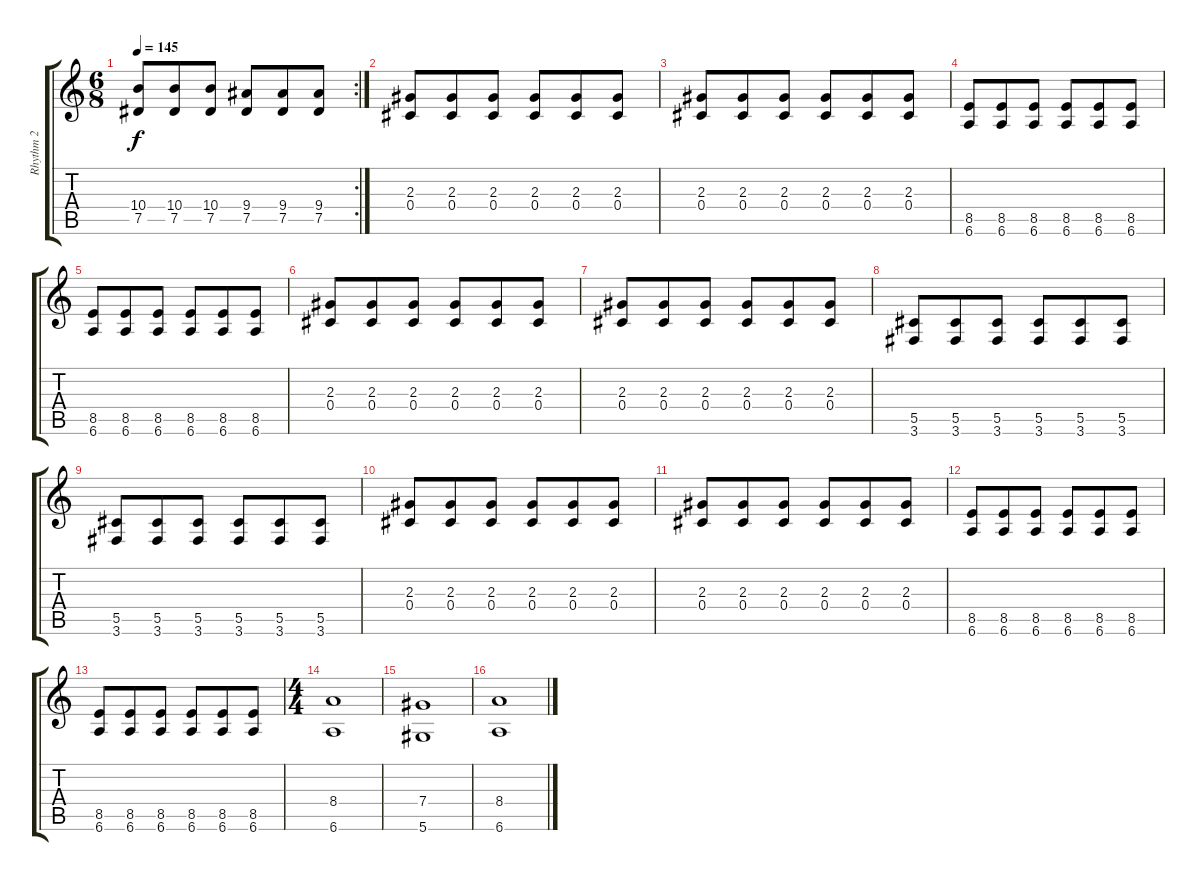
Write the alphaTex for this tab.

\track ("Rhythm 2" "Rhythm 2") {instrument distortionguitar}
\staff {score tabs}
\tuning (Eb4 Bb3 Gb3 Db3 Ab2 Eb2) {hide}
\rc 2
\ts (6 8)
\tempo 145
\clef g2
\ks c
(10.4 7.5).8{dy f} (10.4 7.5).8 (10.4 7.5).8 (9.4 7.5).8 (9.4 7.5).8 (9.4 7.5).8 |
(2.3 0.4).8 (2.3 0.4).8 (2.3 0.4).8 (2.3 0.4).8 (2.3 0.4).8 (2.3 0.4).8 |
(2.3 0.4).8 (2.3 0.4).8 (2.3 0.4).8 (2.3 0.4).8 (2.3 0.4).8 (2.3 0.4).8 |
(8.5 6.6).8 (8.5 6.6).8 (8.5 6.6).8 (8.5 6.6).8 (8.5 6.6).8 (8.5 6.6).8 |
(8.5 6.6).8 (8.5 6.6).8 (8.5 6.6).8 (8.5 6.6).8 (8.5 6.6).8 (8.5 6.6).8 |
(2.3 0.4).8 (2.3 0.4).8 (2.3 0.4).8 (2.3 0.4).8 (2.3 0.4).8 (2.3 0.4).8 |
(2.3 0.4).8 (2.3 0.4).8 (2.3 0.4).8 (2.3 0.4).8 (2.3 0.4).8 (2.3 0.4).8 |
(5.5 3.6).8 (5.5 3.6).8 (5.5 3.6).8 (5.5 3.6).8 (5.5 3.6).8 (5.5 3.6).8 |
(5.5 3.6).8 (5.5 3.6).8 (5.5 3.6).8 (5.5 3.6).8 (5.5 3.6).8 (5.5 3.6).8 |
(2.3 0.4).8 (2.3 0.4).8 (2.3 0.4).8 (2.3 0.4).8 (2.3 0.4).8 (2.3 0.4).8 |
(2.3 0.4).8 (2.3 0.4).8 (2.3 0.4).8 (2.3 0.4).8 (2.3 0.4).8 (2.3 0.4).8 |
(8.5 6.6).8 (8.5 6.6).8 (8.5 6.6).8 (8.5 6.6).8 (8.5 6.6).8 (8.5 6.6).8 |
(8.5 6.6).8 (8.5 6.6).8 (8.5 6.6).8 (8.5 6.6).8 (8.5 6.6).8 (8.5 6.6).8 |
\ts (4 4)
(8.4 6.6).1 |
(7.4 5.6).1 |
(8.4 6.6).1
